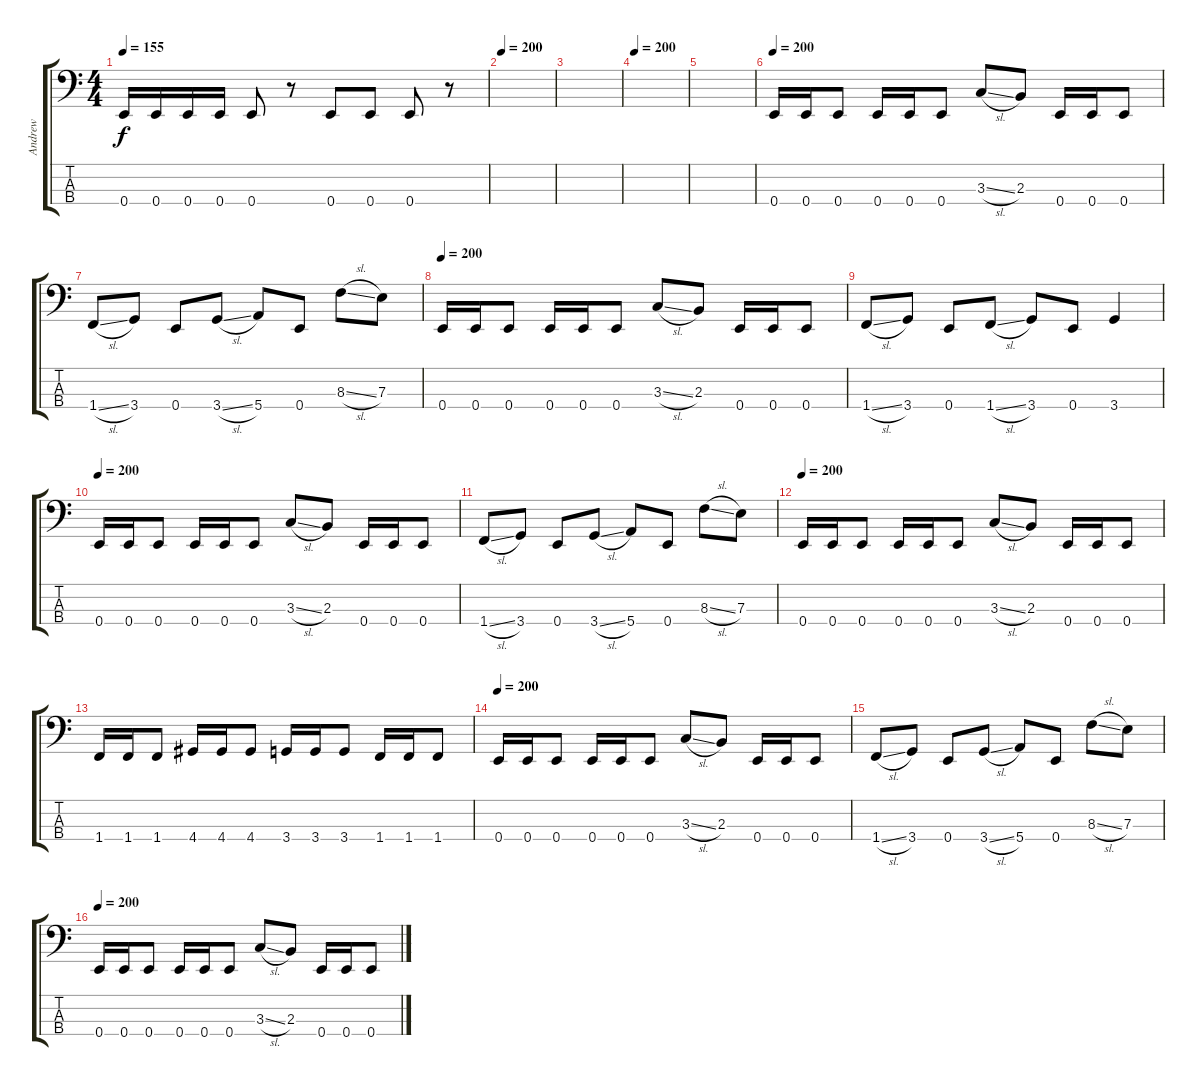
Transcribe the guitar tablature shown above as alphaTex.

\track ("Andrew" "Andrew") {instrument electricbasspick}
\staff {score tabs}
\tuning (G2 D2 A1 E1) {hide}
\ts (4 4)
\tempo 155
\clef f4
\ks c
0.4.16{dy f} 0.4.16 0.4.16 0.4.16 0.4.8 r.8 0.4.8 0.4.8 0.4.8 r.8 |
\tempo 200
|
|
\tempo 200
|
|
\tempo 200
0.4.16 0.4.16 0.4.8 0.4.16 0.4.16 0.4.8 3.3{sl}.8 2.3.8 0.4.16 0.4.16 0.4.8 |
1.4{sl}.8 3.4.8 0.4.8 3.4{sl}.8 5.4.8 0.4.8 8.3{sl}.8 7.3.8 |
\tempo 200
0.4.16 0.4.16 0.4.8 0.4.16 0.4.16 0.4.8 3.3{sl}.8 2.3.8 0.4.16 0.4.16 0.4.8 |
1.4{sl}.8 3.4.8 0.4.8 1.4{sl}.8 3.4.8 0.4.8 3.4.4 |
\tempo 200
0.4.16 0.4.16 0.4.8 0.4.16 0.4.16 0.4.8 3.3{sl}.8 2.3.8 0.4.16 0.4.16 0.4.8 |
1.4{sl}.8 3.4.8 0.4.8 3.4{sl}.8 5.4.8 0.4.8 8.3{sl}.8 7.3.8 |
\tempo 200
0.4.16 0.4.16 0.4.8 0.4.16 0.4.16 0.4.8 3.3{sl}.8 2.3.8 0.4.16 0.4.16 0.4.8 |
1.4.16 1.4.16 1.4.8 4.4.16 4.4.16 4.4.8 3.4.16 3.4.16 3.4.8 1.4.16 1.4.16 1.4.8 |
\tempo 200
0.4.16 0.4.16 0.4.8 0.4.16 0.4.16 0.4.8 3.3{sl}.8 2.3.8 0.4.16 0.4.16 0.4.8 |
1.4{sl}.8 3.4.8 0.4.8 3.4{sl}.8 5.4.8 0.4.8 8.3{sl}.8 7.3.8 |
\tempo 200
0.4.16 0.4.16 0.4.8 0.4.16 0.4.16 0.4.8 3.3{sl}.8 2.3.8 0.4.16 0.4.16 0.4.8
